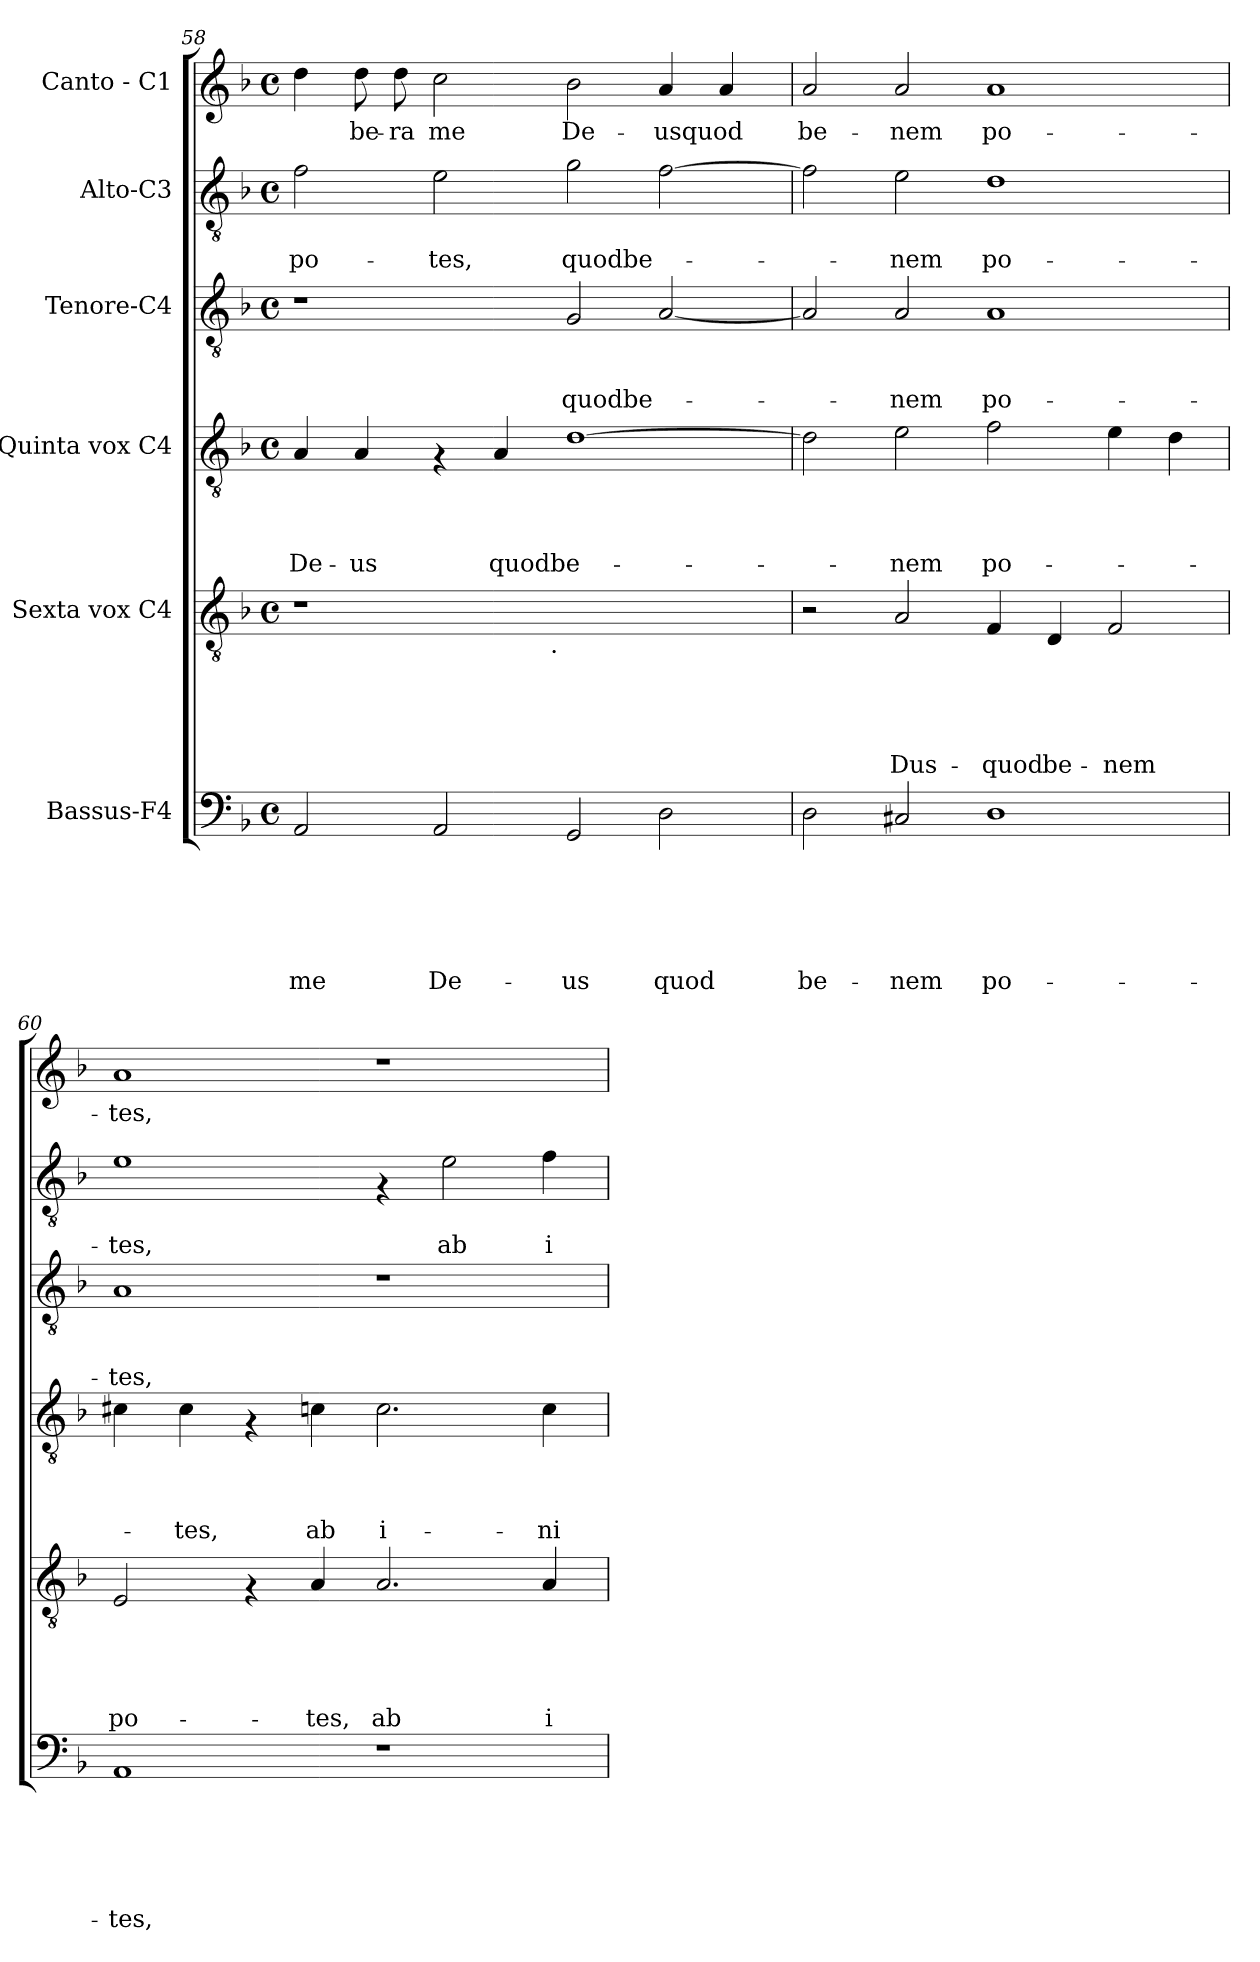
**kern	**text	**text	**text	**text	**text	**text	**kern	**text	**text	**text	**text	**text	**kern	**text	**text	**text	**text	**kern	**text	**text	**text	**kern	**text	**text	**kern	**text
*part6	*part6	*part6	*part6	*part6	*part6	*part6	*part5	*part5	*part5	*part5	*part5	*part5	*part4	*part4	*part4	*part4	*part4	*part3	*part3	*part3	*part3	*part2	*part2	*part2	*part1	*part1
*staff6	*staff6	*staff6	*staff6	*staff6	*staff6	*staff6	*staff5	*staff5	*staff5	*staff5	*staff5	*staff5	*staff4	*staff4	*staff4	*staff4	*staff4	*staff3	*staff3	*staff3	*staff3	*staff2	*staff2	*staff2	*staff1	*staff1
*I"Bassus-F4	*	*	*	*	*	*	*I"Sexta vox C4	*	*	*	*	*	*I"Quinta vox C4	*	*	*	*	*I"Tenore-C4	*	*	*	*I"Alto-C3	*	*	*I"Canto - C1	*
*clefF4	*	*	*	*	*	*	*clefGv2	*	*	*	*	*	*clefGv2	*	*	*	*	*clefGv2	*	*	*	*clefGv2	*	*	*clefG2	*
*k[b-]	*	*	*	*	*	*	*k[b-]	*	*	*	*	*	*k[b-]	*	*	*	*	*k[b-]	*	*	*	*k[b-]	*	*	*k[b-]	*
*F:	*	*	*	*	*	*	*F:	*	*	*	*	*	*F:	*	*	*	*	*F:	*	*	*	*F:	*	*	*F:	*
*M4/4	*	*	*	*	*	*	*M4/4	*	*	*	*	*	*M4/4	*	*	*	*	*M4/4	*	*	*	*M4/4	*	*	*M4/4	*
*met(c)	*	*	*	*	*	*	*met(c)	*	*	*	*	*	*met(c)	*	*	*	*	*met(c)	*	*	*	*met(c)	*	*	*met(c)	*
=58	=58	=58	=58	=58	=58	=58	=58	=58	=58	=58	=58	=58	=58	=58	=58	=58	=58	=58	=58	=58	=58	=58	=58	=58	=58	=58
!	!	!	!	!	!	!LO:LY:b	!	!	!	!	!	!	!	!	!	!	!LO:LY:b	!	!	!	!	!	!	!LO:LY:b	!	!
*	*	*	*	*	*	*	*^	*	*	*	*	*	*	*	*	*	*	*	*	*	*	*	*	*	*	*
2AA/	.	.	.	.	.	me	1r	2ryy	.	.	.	.	.	4A/	.	.	.	De-	1r	.	.	.	2f\	.	po-	4dd\	.
!	!	!	!	!	!	!	!	!	!	!	!	!	!	!	!	!	!	!LO:LY:b	!	!	!	!	!	!	!	!	!LO:LY:b
.	.	.	.	.	.	.	.	.	.	.	.	.	.	4A/	.	.	.	-us	.	.	.	.	.	.	.	8dd\	-be-
!	!	!	!	!	!	!	!	!	!	!	!	!	!	!	!	!	!	!	!	!	!	!	!	!	!	!	!LO:LY:b
.	.	.	.	.	.	.	.	.	.	.	.	.	.	.	.	.	.	.	.	.	.	.	.	.	.	8dd\	-ra
!	!	!	!	!	!	!LO:LY:b	!	!	!	!	!	!	!	!	!	!	!	!	!	!	!	!	!	!	!LO:LY:b	!	!LO:LY:b
2AA/	.	.	.	.	.	De-	.	4...ryy	.	.	.	.	.	4rF	.	.	.	.	.	.	.	.	2e\	.	-tes,	2cc\	me
!	!	!	!	!	!	!	!	!	!	!	!	!	!	!	!	!	!	!LO:LY:b	!	!	!	!	!	!	!	!	!
.	.	.	.	.	.	.	.	.	.	.	.	.	.	4A/	.	.	.	quodbe-	.	.	.	.	.	.	.	.	.
!	!	!	!	!	!	!	!	!LO:TX:b:t=.	!	!	!	!	!	!	!	!	!	!	!	!	!	!	!	!	!	!	!
.	.	.	.	.	.	.	.	1ryy	.	.	.	.	.	.	.	.	.	.	.	.	.	.	.	.	.	.	.
!	!	!	!	!	!	!LO:LY:b	!	!	!	!	!	!	!	!	!	!	!	!	!	!	!	!LO:LY:b	!	!	!LO:LY:b	!	!LO:LY:b
2GG/	.	.	.	.	.	-us	1ryy	.	.	.	.	.	.	[>1d	.	.	.	.	2G/	.	.	quodbe-	2g\	.	quodbe-	2b-\	De-
!	!	!	!	!	!	!LO:LY:b	!	!	!	!	!	!	!	!	!	!	!	!	!	!	!	!	!	!	!	!	!LO:LY:b
2D\	.	.	.	.	.	quod	.	.	.	.	.	.	.	.	.	.	.	.	[>2A/	.	.	.	[>2f\	.	.	4a/	-usquod
.	.	.	.	.	.	.	.	.	.	.	.	.	.	.	.	.	.	.	.	.	.	.	.	.	.	4a/	.
.	.	.	.	.	.	.	.	32ryy	.	.	.	.	.	.	.	.	.	.	.	.	.	.	.	.	.	.	.
!!LO:PB:g=z
=59	=59	=59	=59	=59	=59	=59	=59	=59	=59	=59	=59	=59	=59	=59	=59	=59	=59	=59	=59	=59	=59	=59	=59	=59	=59	=59	=59
!	!	!	!	!	!	!LO:LY:b	!	!	!	!	!	!	!	!	!	!	!	!	!	!	!	!	!	!	!	!	!LO:LY:b
*	*	*	*	*	*	*	*v	*v	*	*	*	*	*	*	*	*	*	*	*	*	*	*	*	*	*	*	*
2D\	.	.	.	.	.	be-	2r	.	.	.	.	.	2d\]	.	.	.	.	2A/]	.	.	.	2f\]	.	.	2a/	be-
!	!	!	!	!	!	!LO:LY:b	!	!	!	!	!	!LO:LY:b	!	!	!	!	!LO:LY:b	!	!	!	!LO:LY:b	!	!	!LO:LY:b	!	!LO:LY:b
2C#X/	.	.	.	.	.	-nem	2A/	.	.	.	.	Dus-	2e\	.	.	.	-nem	2A/	.	.	-nem	2e\	.	-nem	2a/	-nem
!	!	!	!	!	!	!LO:LY:b	!	!	!	!	!	!LO:LY:b	!	!	!	!	!LO:LY:b	!	!	!	!LO:LY:b	!	!	!LO:LY:b	!	!LO:LY:b
1D	.	.	.	.	.	po-	4F/	.	.	.	.	-quod	2f\	.	.	.	po-	1A	.	.	po-	1d	.	po-	1a	po-
!	!	!	!	!	!	!	!	!	!	!	!	!LO:LY:b	!	!	!	!	!	!	!	!	!	!	!	!	!	!
.	.	.	.	.	.	.	4D/	.	.	.	.	be-	.	.	.	.	.	.	.	.	.	.	.	.	.	.
!	!	!	!	!	!	!	!	!	!	!	!	!LO:LY:b	!	!	!	!	!	!	!	!	!	!	!	!	!	!
.	.	.	.	.	.	.	2F/	.	.	.	.	-nem	4e\	.	.	.	.	.	.	.	.	.	.	.	.	.
.	.	.	.	.	.	.	.	.	.	.	.	.	4d\	.	.	.	.	.	.	.	.	.	.	.	.	.
=60	=60	=60	=60	=60	=60	=60	=60	=60	=60	=60	=60	=60	=60	=60	=60	=60	=60	=60	=60	=60	=60	=60	=60	=60	=60	=60
!	!	!	!	!	!	!LO:LY:b	!	!	!	!	!	!LO:LY:b	!	!	!	!	!	!	!	!	!LO:LY:b	!	!	!LO:LY:b	!	!LO:LY:b
1AA	.	.	.	.	.	-tes,	2E/	.	.	.	.	po-	4c#X\	.	.	.	.	1A	.	.	-tes,	1e	.	-tes,	1a	-tes,
!	!	!	!	!	!	!	!	!	!	!	!	!	!	!	!	!	!LO:LY:b	!	!	!	!	!	!	!	!	!
.	.	.	.	.	.	.	.	.	.	.	.	.	4c#\	.	.	.	-tes,	.	.	.	.	.	.	.	.	.
.	.	.	.	.	.	.	4rF	.	.	.	.	.	4rF	.	.	.	.	.	.	.	.	.	.	.	.	.
!	!	!	!	!	!	!	!	!	!	!	!	!LO:LY:b	!	!	!	!	!LO:LY:b	!	!	!	!	!	!	!	!	!
.	.	.	.	.	.	.	4A/	.	.	.	.	-tes,	4cn\	.	.	.	ab	.	.	.	.	.	.	.	.	.
!	!	!	!	!	!	!	!	!	!	!	!	!LO:LY:b	!	!	!	!	!LO:LY:b	!	!	!	!	!	!	!	!	!
1r	.	.	.	.	.	.	2.A/	.	.	.	.	ab	2.c\	.	.	.	i-	1r	.	.	.	4rF	.	.	1r	.
!	!	!	!	!	!	!	!	!	!	!	!	!	!	!	!	!	!	!	!	!	!	!	!	!LO:LY:b	!	!
.	.	.	.	.	.	.	.	.	.	.	.	.	.	.	.	.	.	.	.	.	.	2e\	.	ab	.	.
!	!	!	!	!	!	!	!	!	!	!	!	!LO:LY:b	!	!	!	!	!LO:LY:b	!	!	!	!	!	!	!LO:LY:b	!	!
.	.	.	.	.	.	.	4A/	.	.	.	.	i-	4c\	.	.	.	-ni-	.	.	.	.	4f\	.	i-	.	.
=	=	=	=	=	=	=	=	=	=	=	=	=	=	=	=	=	=	=	=	=	=	=	=	=	=	=
*-	*-	*-	*-	*-	*-	*-	*-	*-	*-	*-	*-	*-	*-	*-	*-	*-	*-	*-	*-	*-	*-	*-	*-	*-	*-	*-
